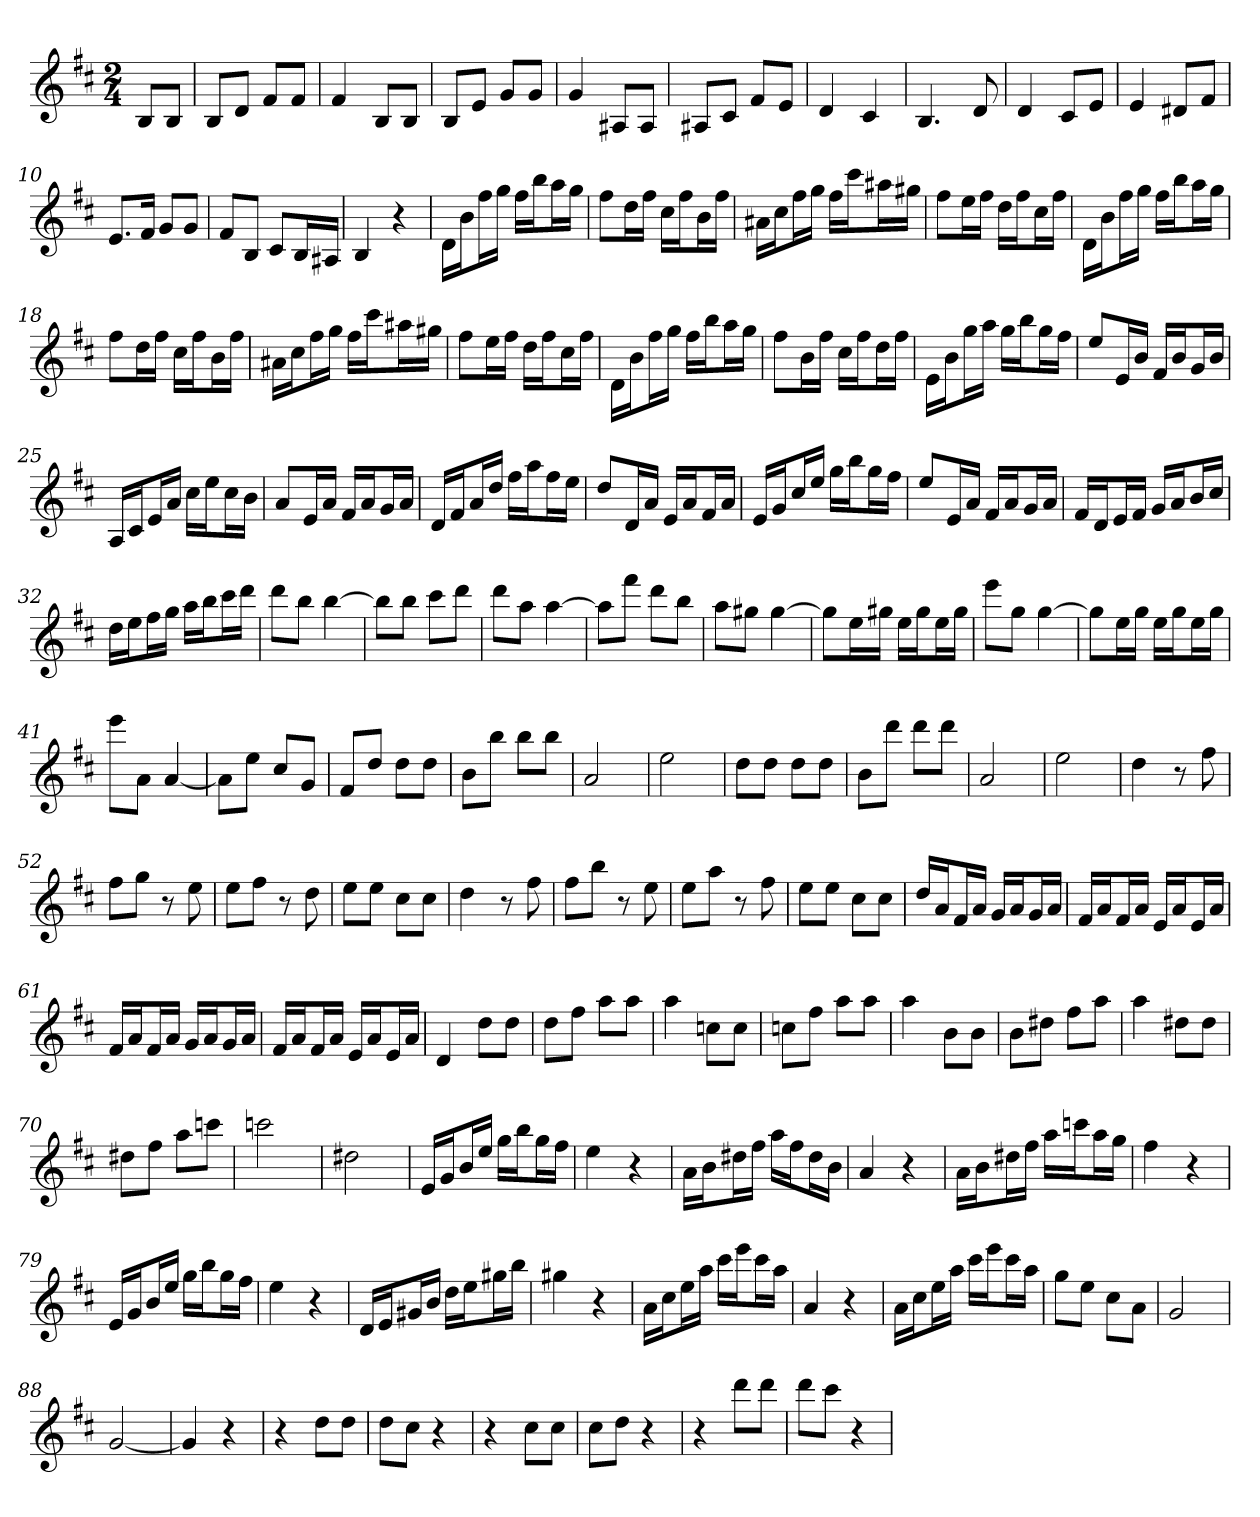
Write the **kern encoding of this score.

**kern
*part1
*staff1
*k[f#c#]
*b:
*M2/4
=
8BL
8BJ
=1
8BL
8dJ
8f#L
8f#J
=2
4f#
8BL
8BJ
=3
8BL
8eJ
8gL
8gJ
=4
4g
8A#XL
8A#J
=5
8A#XL
8c#J
8f#L
8eJ
=6
4d
4c#
=7
4.B
8d
=8
4d
8c#L
8eJ
=9
4e
8d#XL
8f#J
=10
8.eL
16f#Jk
8gL
8gJ
=11
8f#L
8BJ
8c#L
16BL
16A#XJJ
=12
4B
4r
=13
16dLL
16bJ
16ff#L
16ggJJ
16ff#LL
16bbJ
16aaL
16ggJJ
=14
8ff#L
16ddL
16ff#JJ
16cc#LL
16ff#J
16bL
16ff#JJ
=15
16a#XLL
16cc#J
16ff#L
16ggJJ
16ff#LL
16ccc#J
16aa#XL
16gg#XJJ
=16
8ff#L
16eeL
16ff#JJ
16ddLL
16ff#J
16cc#L
16ff#JJ
=17
16dLL
16bJ
16ff#L
16ggJJ
16ff#LL
16bbJ
16aaL
16ggJJ
=18
8ff#L
16ddL
16ff#JJ
16cc#LL
16ff#J
16bL
16ff#JJ
=19
16a#XLL
16cc#J
16ff#L
16ggJJ
16ff#LL
16ccc#J
16aa#XL
16gg#XJJ
=20
8ff#L
16eeL
16ff#JJ
16ddLL
16ff#J
16cc#L
16ff#JJ
=21
16dLL
16bJ
16ff#L
16ggJJ
16ff#LL
16bbJ
16aaL
16ggJJ
=22
8ff#L
16bL
16ff#JJ
16cc#LL
16ff#J
16ddL
16ff#JJ
=23
16eLL
16bJ
16ggL
16aaJJ
16ggLL
16bbJ
16ggL
16ff#JJ
=24
8eeL
16eL
16bJJ
16f#LL
16bJ
16gL
16bJJ
=25
16ALL
16c#J
16eL
16aJJ
16cc#LL
16eeJ
16cc#L
16bJJ
=26
8aL
16eL
16aJJ
16f#LL
16aJ
16gL
16aJJ
=27
16dLL
16f#J
16aL
16ddJJ
16ff#LL
16aaJ
16ff#L
16eeJJ
=28
8ddL
16dL
16aJJ
16eLL
16aJ
16f#L
16aJJ
=29
16eLL
16gJ
16cc#L
16eeJJ
16ggLL
16bbJ
16ggL
16ff#JJ
=30
8eeL
16eL
16aJJ
16f#LL
16aJ
16gL
16aJJ
=31
16f#LL
16dJ
16eL
16f#JJ
16gLL
16aJ
16bL
16cc#JJ
=32
16ddLL
16eeJ
16ff#L
16ggJJ
16aaLL
16bbJ
16ccc#L
16dddJJ
=33
8dddL
8bbJ
[4bb
=34
8bbL]
8bbJ
8ccc#L
8dddJ
=35
8dddL
8aaJ
[4aa
=36
8aaL]
8fff#J
8dddL
8bbJ
=37
8aaL
8gg#XJ
[4gg#
=38
8gg#L]
16eeL
16gg#XJJ
16eeLL
16gg#J
16eeL
16gg#JJ
=39
8eeeL
8ggJ
[4gg
=40
8ggL]
16eeL
16ggJJ
16eeLL
16ggJ
16eeL
16ggJJ
=41
8eeeL
8aJ
[4a
=42
8aL]
8eeJ
8cc#L
8gJ
=43
8f#L
8ddJ
8ddL
8ddJ
=44
8bL
8bbJ
8bbL
8bbJ
=45
2a
=46
2ee
=47
8ddL
8ddJ
8ddL
8ddJ
=48
8bL
8dddJ
8dddL
8dddJ
=49
2a
=50
2ee
=51
4dd
8r
8ff#
=52
8ff#L
8ggJ
8r
8ee
=53
8eeL
8ff#J
8r
8dd
=54
8eeL
8eeJ
8cc#L
8cc#J
=55
4dd
8r
8ff#
=56
8ff#L
8bbJ
8r
8ee
=57
8eeL
8aaJ
8r
8ff#
=58
8eeL
8eeJ
8cc#L
8cc#J
=59
16ddLL
16aJ
16f#L
16aJJ
16gLL
16aJ
16gL
16aJJ
=60
16f#LL
16aJ
16f#L
16aJJ
16eLL
16aJ
16eL
16aJJ
=61
16f#LL
16aJ
16f#L
16aJJ
16gLL
16aJ
16gL
16aJJ
=62
16f#LL
16aJ
16f#L
16aJJ
16eLL
16aJ
16eL
16aJJ
=63
4d
8ddL
8ddJ
=64
8ddL
8ff#J
8aaL
8aaJ
=65
4aa
8ccnL
8ccJ
=66
8ccnL
8ff#J
8aaL
8aaJ
=67
4aa
8bL
8bJ
=68
8bL
8dd#XJ
8ff#L
8aaJ
=69
4aa
8dd#XL
8dd#J
=70
8dd#XL
8ff#J
8aaL
8cccnJ
=71
2cccn
=72
2dd#X
=73
16eLL
16gJ
16bL
16eeJJ
16ggLL
16bbJ
16ggL
16ff#JJ
=74
4ee
4r
=75
16aLL
16bJ
16dd#XL
16ff#JJ
16aaLL
16ff#J
16dd#L
16bJJ
=76
4a
4r
=77
16aLL
16bJ
16dd#XL
16ff#JJ
16aaLL
16cccnJ
16aaL
16ggJJ
=78
4ff#
4r
=79
16eLL
16gJ
16bL
16eeJJ
16ggLL
16bbJ
16ggL
16ff#JJ
=80
4ee
4r
=81
16dLL
16eJ
16g#XL
16bJJ
16ddLL
16eeJ
16gg#XL
16bbJJ
=82
4gg#X
4r
=83
16aLL
16cc#J
16eeL
16aaJJ
16ccc#LL
16eeeJ
16ccc#L
16aaJJ
=84
4a
4r
=85
16aLL
16cc#J
16eeL
16aaJJ
16ccc#LL
16eeeJ
16ccc#L
16aaJJ
=86
8ggL
8eeJ
8cc#L
8aJ
=87
2g
=88
[2g
=89
4g]
4r
=90
4r
8ddL
8ddJ
=91
8ddL
8cc#J
4r
=92
4r
8cc#L
8cc#J
=93
8cc#L
8ddJ
4r
=94
4r
8dddL
8dddJ
=95
8dddL
8ccc#J
4r
=
*-
